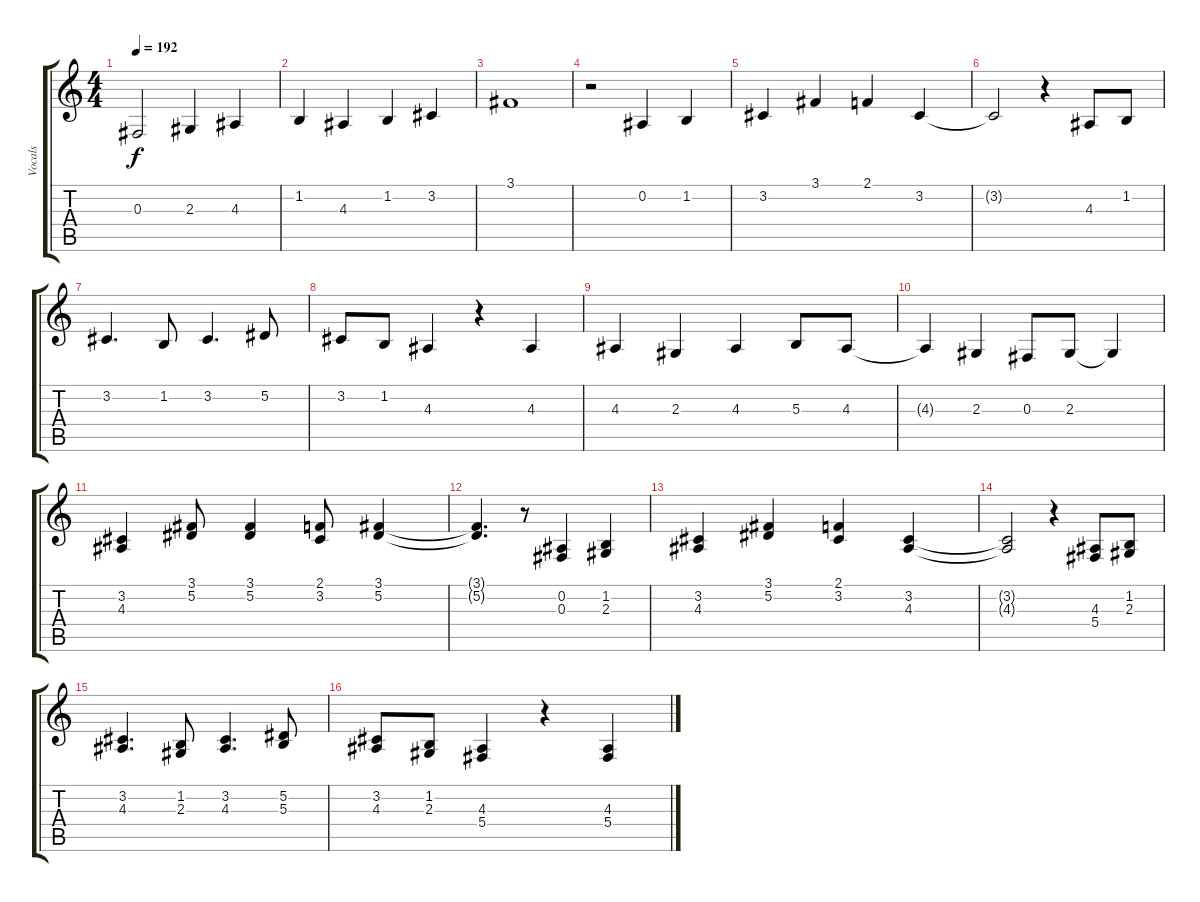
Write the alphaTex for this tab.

\track ("Vocals" "Vocals") {instrument oboe}
\staff {score tabs}
\tuning (Eb4 Bb3 Gb3 Db3 Ab2 Eb2) {hide}
\ts (4 4)
\tempo 192
\clef g2
\ks c
0.3.2{dy f} 2.3.4 4.3.4 |
1.2.4 4.3.4 1.2.4 3.2.4 |
3.1.1 |
r.2 0.2.4 1.2.4 |
3.2.4 3.1.4 2.1.4 3.2.4 |
3.2{t}.2 r.4 4.3.8 1.2.8 |
3.2.4{d} 1.2.8 3.2.4{d} 5.2.8 |
3.2.8 1.2.8 4.3.4 r.4 4.3.4 |
4.3.4 2.3.4 4.3.4 5.3.8 4.3.8 |
4.3{t}.4 2.3.4 0.3.8 2.3.8 2.3{t}.4 |
(3.2 4.3).4 (3.1 5.2).8 (3.1 5.2).4 (2.1 3.2).8 (3.1 5.2).4 |
(3.1{t} 5.2{t}).4{d} r.8 (0.2 0.3).4 (1.2 2.3).4 |
(3.2 4.3).4 (3.1 5.2).4 (2.1 3.2).4 (3.2 4.3).4 |
(3.2{t} 4.3{t}).2 r.4 (4.3 5.4).8 (1.2 2.3).8 |
(3.2 4.3).4{d} (1.2 2.3).8 (3.2 4.3).4{d} (5.2 5.3).8 |
(3.2 4.3).8 (1.2 2.3).8 (4.3 5.4).4 r.4 (4.3 5.4).4
